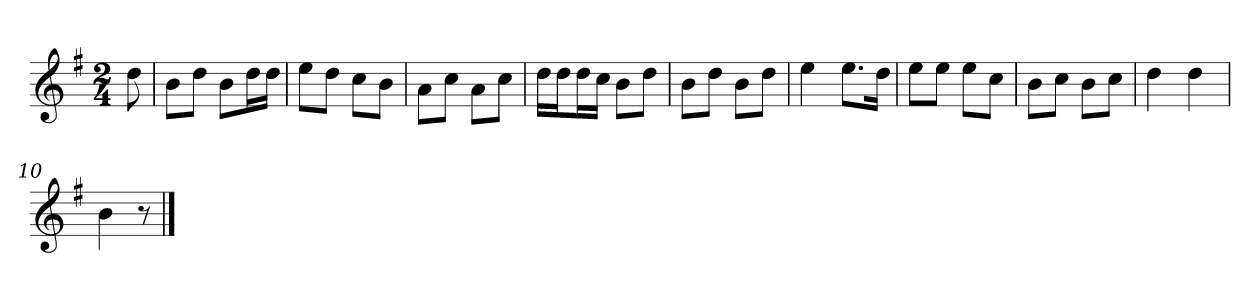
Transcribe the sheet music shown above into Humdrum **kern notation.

**kern
*part1
*staff1
*k[f#]
*M2/4
*MM120
=
8dd
=1
8bL
8ddJ
8bL
16ddL
16ddJJ
=2
8eeL
8ddJ
8ccL
8bJ
=3
8aL
8ccJ
8aL
8ccJ
=4
16ddLL
16ddJ
16ddL
16ccJJ
8bL
8ddJ
=5
8bL
8ddJ
8bL
8ddJ
=6
4ee
8.eeL
16ddJk
=7
8eeL
8eeJ
8eeL
8ccJ
=8
8bL
8ccJ
8bL
8ccJ
=9
4dd
4dd
=10
4b
8r
==
*-
